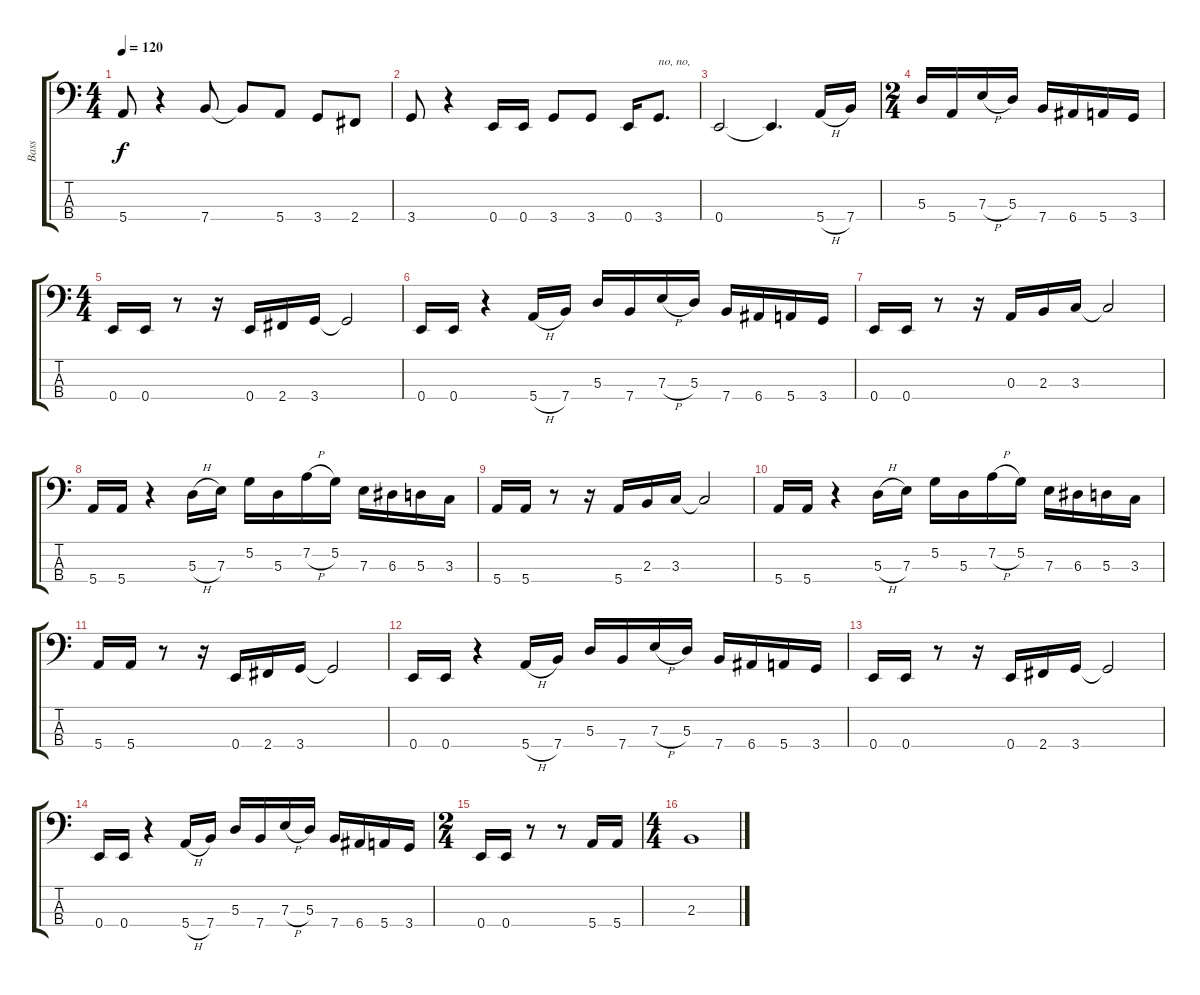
\track ("Bass" "Bass") {instrument electricbasspick}
\staff {score tabs}
\tuning (G2 D2 A1 E1) {hide}
\ts (4 4)
\tempo 120
\clef f4
\ks c
5.4.8{dy f} r.4 7.4.8 7.4{t}.8 5.4.8 3.4.8 2.4.8 |
3.4.8 r.4 0.4.16 0.4.16 3.4.8 3.4.8 0.4.16 3.4.8{d txt "no, no,"} |
0.4.2 0.4{t}.4{d} 5.4{h}.16 7.4.16 |
\ts (2 4)
5.3.16 5.4.16 7.3{h}.16 5.3.16 7.4.16 6.4.16 5.4.16 3.4.16 |
\ts (4 4)
0.4.16 0.4.16 r.8 r.16 0.4.16 2.4.16 3.4.16 3.4{t}.2 |
0.4.16 0.4.16 r.4 5.4{h}.16 7.4.16 5.3.16 7.4.16 7.3{h}.16 5.3.16 7.4.16 6.4.16 5.4.16 3.4.16 |
0.4.16 0.4.16 r.8 r.16 0.3.16 2.3.16 3.3.16 3.3{t}.2 |
5.4.16 5.4.16 r.4 5.3{h}.16 7.3.16 5.2.16 5.3.16 7.2{h}.16 5.2.16 7.3.16 6.3.16 5.3.16 3.3.16 |
5.4.16 5.4.16 r.8 r.16 5.4.16 2.3.16 3.3.16 3.3{t}.2 |
5.4.16 5.4.16 r.4 5.3{h}.16 7.3.16 5.2.16 5.3.16 7.2{h}.16 5.2.16 7.3.16 6.3.16 5.3.16 3.3.16 |
5.4.16 5.4.16 r.8 r.16 0.4.16 2.4.16 3.4.16 3.4{t}.2 |
0.4.16 0.4.16 r.4 5.4{h}.16 7.4.16 5.3.16 7.4.16 7.3{h}.16 5.3.16 7.4.16 6.4.16 5.4.16 3.4.16 |
0.4.16 0.4.16 r.8 r.16 0.4.16 2.4.16 3.4.16 3.4{t}.2 |
0.4.16 0.4.16 r.4 5.4{h}.16 7.4.16 5.3.16 7.4.16 7.3{h}.16 5.3.16 7.4.16 6.4.16 5.4.16 3.4.16 |
\ts (2 4)
0.4.16 0.4.16 r.8 r.8 5.4.16 5.4.16 |
\ts (4 4)
2.3.1
